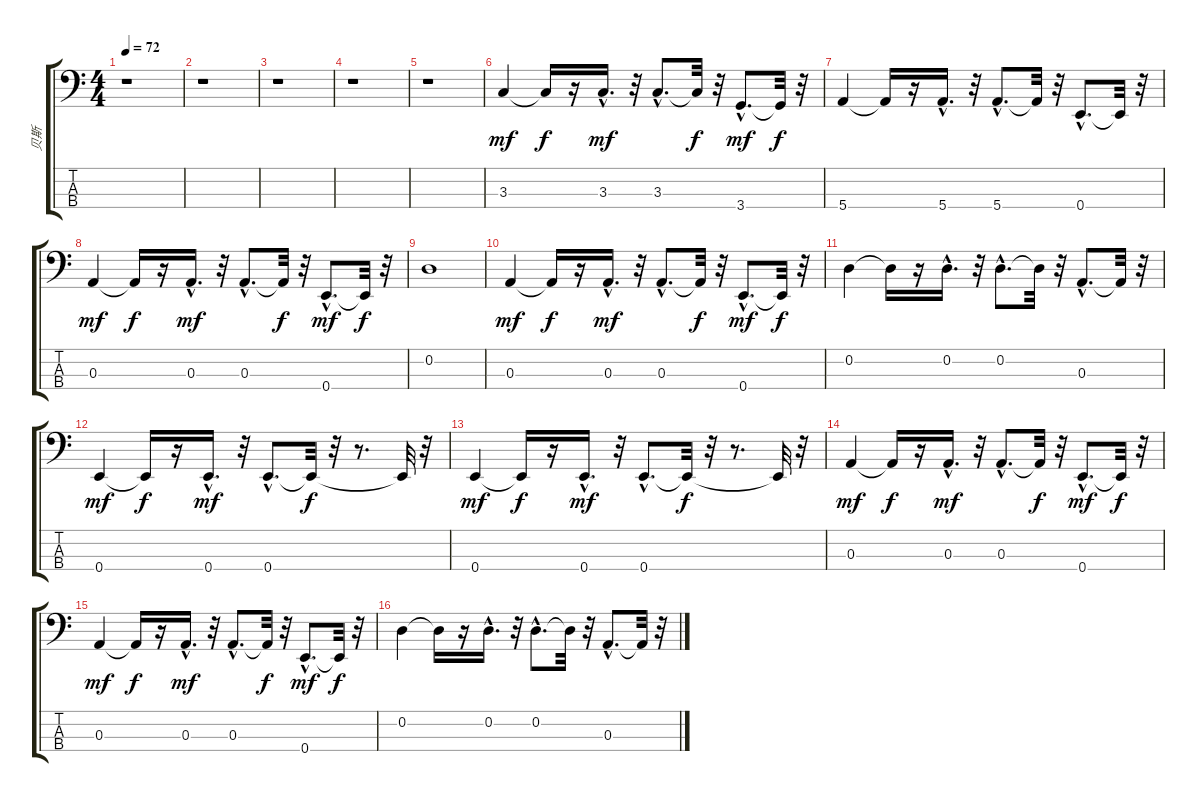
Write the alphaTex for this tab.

\track ("贝斯" "贝斯") {instrument electricbasspick}
\staff {score tabs}
\tuning (G2 D2 A1 E1) {hide}
\ts (4 4)
\tempo 72
\clef f4
\ks c
r.1{dy mf instrument electricbasspick} |
r.1 |
r.1 |
r.1 |
r.1 |
3.3.4 3.3{t}.16{dy f} r.16 3.3{hac}.16{d dy mf} r.32 3.3{hac}.8{d} 3.3{t}.32{dy f} r.32 3.4{hac}.8{d dy mf} 3.4{t}.32{dy f} r.32 |
5.4.4 5.4{t}.16 r.16 5.4{hac}.16{d} r.32 5.4{hac}.8{d} 5.4{t}.32 r.32 0.4{hac}.8{d} 0.4{t}.32 r.32 |
0.3.4{dy mf} 0.3{t}.16{dy f} r.16 0.3{hac}.16{d dy mf} r.32 0.3{hac}.8{d} 0.3{t}.32{dy f} r.32 0.4{hac}.8{d dy mf} 0.4{t}.32{dy f} r.32 |
0.2.1 |
0.3.4{dy mf} 0.3{t}.16{dy f} r.16 0.3{hac}.16{d dy mf} r.32 0.3{hac}.8{d} 0.3{t}.32{dy f} r.32 0.4{hac}.8{d dy mf} 0.4{t}.32{dy f} r.32 |
0.2.4 0.2{t}.16 r.16 0.2{hac}.16{d} r.32 0.2{hac}.8{d} 0.2{t}.32 r.32 0.3{hac}.8{d} 0.3{t}.32 r.32 |
0.4.4{dy mf} 0.4{t}.16{dy f} r.16 0.4{hac}.16{d dy mf} r.32 0.4{hac}.8{d} 0.4{t}.32{dy f} r.32 r.8{d} 0.4{t}.32 r.32 |
0.4.4{dy mf} 0.4{t}.16{dy f} r.16 0.4{hac}.16{d dy mf} r.32 0.4{hac}.8{d} 0.4{t}.32{dy f} r.32 r.8{d} 0.4{t}.32 r.32 |
0.3.4{dy mf} 0.3{t}.16{dy f} r.16 0.3{hac}.16{d dy mf} r.32 0.3{hac}.8{d} 0.3{t}.32{dy f} r.32 0.4{hac}.8{d dy mf} 0.4{t}.32{dy f} r.32 |
0.3.4{dy mf} 0.3{t}.16{dy f} r.16 0.3{hac}.16{d dy mf} r.32 0.3{hac}.8{d} 0.3{t}.32{dy f} r.32 0.4{hac}.8{d dy mf} 0.4{t}.32{dy f} r.32 |
0.2.4 0.2{t}.16 r.16 0.2{hac}.16{d} r.32 0.2{hac}.8{d} 0.2{t}.32 r.32 0.3{hac}.8{d} 0.3{t}.32 r.32
